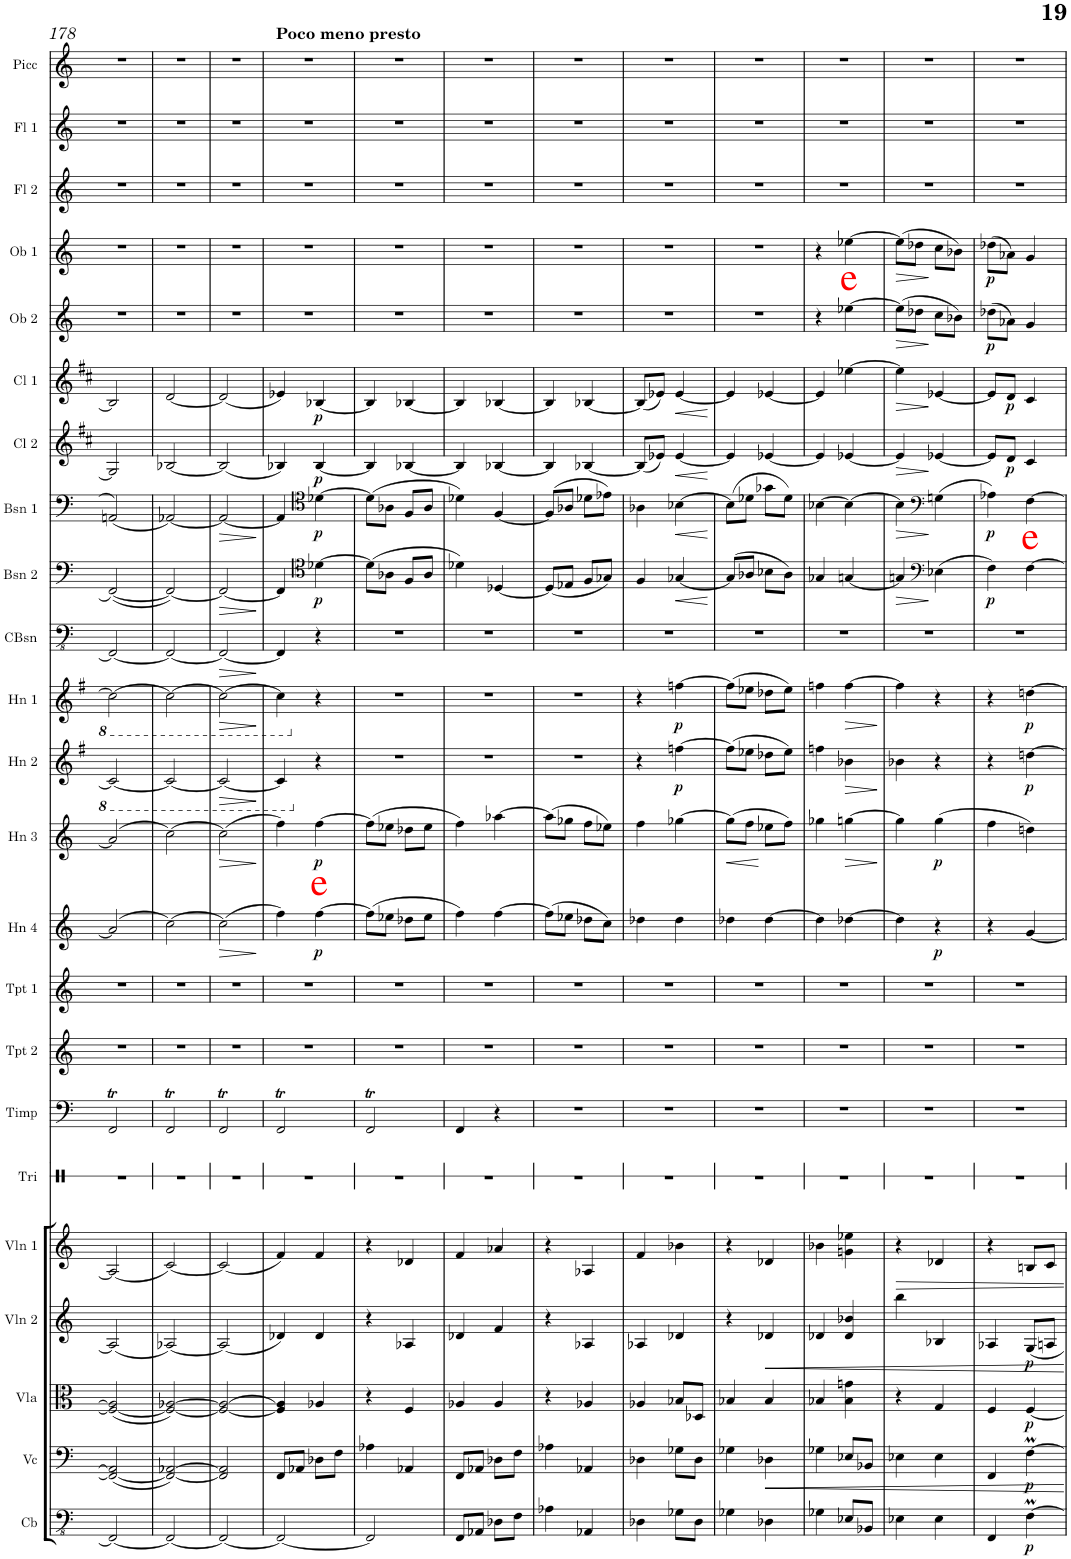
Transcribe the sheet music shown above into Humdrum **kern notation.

**kern	**dynam	**kern	**dynam	**kern	**dynam	**kern	**dynam	**kern	**kern	**kern	**kern	**kern	**kern	**dynam	**kern	**text	**dynam	**kern	**dynam	**kern	**dynam	**kern	**dynam	**kern	**dynam	**kern	**text	**dynam	**kern	**dynam	**kern	**dynam	**kern	**dynam	**kern	**text	**dynam	**kern	**kern	**kern
*part23	*part23	*part22	*part22	*part21	*part21	*part20	*part20	*part19	*part18	*part17	*part16	*part15	*part14	*part14	*part13	*part13	*part13	*part12	*part12	*part11	*part11	*part10	*part10	*part9	*part9	*part8	*part8	*part8	*part7	*part7	*part6	*part6	*part5	*part5	*part4	*part4	*part4	*part3	*part2	*part1
*staff23	*staff23	*staff22	*staff22	*staff21	*staff21	*staff20	*staff20	*staff19	*staff18	*staff17	*staff16	*staff15	*staff14	*staff14	*staff13	*staff13	*staff13	*staff12	*staff12	*staff11	*staff11	*staff10	*staff10	*staff9	*staff9	*staff8	*staff8	*staff8	*staff7	*staff7	*staff6	*staff6	*staff5	*staff5	*staff4	*staff4	*staff4	*staff3	*staff2	*staff1
*I"Contrabass	*	*I"Violoncello	*	*I"Viola	*	*I"Violin 2	*	*I"Violin 1	*I"Triangle	*I"Timpani	*I"C Trumpet 2	*I"C Trumpet 1	*I"C Horn 4	*	*I"C Horn 3	*	*	*I"F Horn 2	*	*I"F Horn 1	*	*I"Contrabassoon	*	*I"Bassoon 2	*	*I"Bassoon 1	*	*	*I"Bb Clarinet 2	*	*I"Bb Clarinet 1	*	*I"Oboe 2	*	*I"Oboe 1	*	*	*I"Flute 2	*I"Flute 1	*I"Piccolo
*I'Cb	*	*I'Vc	*	*I'Vla	*	*I'Vln 2	*	*I'Vln 1	*I'Tri	*I'Timp	*I'Tpt 2	*I'Tpt 1	*I'Hn 4	*	*I'Hn 3	*	*	*I'Hn 2	*	*I'Hn 1	*	*I'CBsn	*	*I'Bsn 2	*	*I'Bsn 1	*	*	*I'Cl 2	*	*I'Cl 1	*	*I'Ob 2	*	*I'Ob 1	*	*	*I'Fl 2	*I'Fl 1	*I'Picc
!!LO:PB:g=z
*clefFv4	*	*clefF4	*	*clefC3	*	*clefG2	*	*clefG2	*clefX	*clefF4	*clefG2	*clefG2	*clefG2	*	*clefG2	*	*	*clefG2	*	*clefG2	*	*clefFv4	*	*clefF4	*	*clefF4	*	*	*clefG2	*	*clefG2	*	*clefG2	*	*clefG2	*	*	*clefG2	*clefG2	*clefG2
*	*	*	*	*	*	*	*	*	*	*	*Trd1c2	*Trd1c2	*Trd7c12	*	*Trd7c12	*	*	*Trd4c7	*	*Trd4c7	*	*	*	*	*	*	*	*	*Trd1c2	*	*Trd1c2	*	*	*	*	*	*	*	*	*Trd-7c-12
*k[]	*	*k[]	*	*k[]	*	*k[]	*	*k[]	*k[]	*k[]	*k[]	*k[]	*k[]	*	*k[]	*	*	*k[f#]	*	*k[f#]	*	*k[]	*	*k[]	*	*k[]	*	*	*k[f#c#]	*	*k[f#c#]	*	*k[]	*	*k[]	*	*	*k[]	*k[]	*k[]
*M2/4	*	*M2/4	*	*M2/4	*	*M2/4	*	*M2/4	*M2/4	*M2/4	*M2/4	*M2/4	*M2/4	*	*M2/4	*	*	*M2/4	*	*M2/4	*	*M2/4	*	*M2/4	*	*M2/4	*	*	*M2/4	*	*M2/4	*	*M2/4	*	*M2/4	*	*	*M2/4	*M2/4	*M2/4
=178	=178	=178	=178	=178	=178	=178	=178	=178	=178	=178	=178	=178	=178	=178	=178	=178	=178	=178	=178	=178	=178	=178	=178	=178	=178	=178	=178	=178	=178	=178	=178	=178	=178	=178	=178	=178	=178	=178	=178	=178
2FFF/_	.	(2FF/_ 2AA/]	.	(2F/_ 2A/]	.	(2A/]	.	(2A/]	2r	2FF>/	2r	2r	(2a/]	.	(2a/]	.	.	2C/_	.	2c\_	.	2FFF/_	.	([2FF/	.	(2AAn/	.	.	2G/]	.	2B/]	.	2r	.	2r	.	.	2r	2r	2r
=179	=179	=179	=179	=179	=179	=179	=179	=179	=179	=179	=179	=179	=179	=179	=179	=179	=179	=179	=179	=179	=179	=179	=179	=179	=179	=179	=179	=179	=179	=179	=179	=179	=179	=179	=179	=179	=179	=179	=179	=179
2FFF/_	.	2FF/_ [2AA-X/)	.	2F/_ [2A-X/)	.	[2A-X/)	.	[2c/)	2r	2FF>/	2r	2r	[2cc\)	.	[2cc\)	.	.	2C/_	.	2c\_	.	2FFF/_	.	2FF/_)	.	[2AA-X/)	.	.	[2B-X/	.	[2d/	.	2r	.	2r	.	.	2r	2r	2r
=180	=180	=180	=180	=180	=180	=180	=180	=180	=180	=180	=180	=180	=180	=180	=180	=180	=180	=180	=180	=180	=180	=180	=180	=180	=180	=180	=180	=180	=180	=180	=180	=180	=180	=180	=180	=180	=180	=180	=180	=180
!	!	!	!	!	!	!	!	!	!	!	!	!	!	!LO:HP:b	!	!	!LO:HP:b	!	!LO:HP:b	!	!LO:HP:b	!	!LO:HP:b	!	!LO:HP:b	!	!	!LO:HP:b	!	!	!	!	!	!	!	!	!	!	!	!
2FFF/_	.	2FF/] 2AA-/]	.	2F/_ 2A-/_	.	(2A-/]	.	(2c/]	2r	2FF>/	2r	2r	(2cc\]	>	(2cc\]	.	>	2C/_	>	2c\_	>	2FFF/_	>	2FF/_	>	2AA-/_	.	>	(2B-/]	.	(2d/]	.	2r	.	2r	.	.	2r	2r	2r
.	.	.	.	.	.	.	.	.	.	.	.	.	.	]	.	.	]	.	]	.	]	.	]	.	]	.	.	]	.	.	.	.	.	.	.	.	.	.	.	.
=181	=181	=181	=181	=181	=181	=181	=181	=181	=181	=181	=181	=181	=181	=181	=181	=181	=181	=181	=181	=181	=181	=181	=181	=181	=181	=181	=181	=181	=181	=181	=181	=181	=181	=181	=181	=181	=181	=181	=181	=181
!	!	!	!	!	!	!	!	!	!	!	!	!	!	!	!	!	!	!	!	!	!	!	!	!	!	!	!	!	!	!	!	!	!	!	!	!	!	!	!	!LO:TX:a:B:t=Poco meno presto
2FFF/_	.	8FF/L	.	4F/] 4A-/]	.	4d-X/)	.	4f/)	2r	2FF>/	2r	2r	4ff\)	.	4ff\)	.	.	4C/]	.	4c\]	.	4FFF/]	.	4FF/]	.	4AA-/]	.	.	4B-X/)	.	4e-X/)	.	2r	.	2r	.	.	2r	2r	2r
.	.	8AA-X/J	.	.	.	.	.	.	.	.	.	.	.	.	.	.	.	.	.	.	.	.	.	.	.	.	.	.	.	.	.	.	.	.	.	.	.	.	.	.
*	*	*	*	*	*	*	*	*	*	*	*	*	*	*	*	*	*	*	*	*	*	*	*	*clefC4	*	*clefC4	*	*	*	*	*	*	*	*	*	*	*	*	*	*
!	!	!	!	!	!	!	!	!	!	!	!	!	!	!LO:DY:b	!	!LO:LY:b:color=#FF0000	!LO:DY:b	!	!	!	!	!	!	!	!LO:DY:b	!	!	!LO:DY:b	!	!LO:DY:b	!	!LO:DY:b	!	!	!	!	!	!	!	!
.	.	8D-X\L	.	4A-X/	.	4d-/	.	4f/	.	.	.	.	[4ff\	p	[4ff\	e	p	4r	.	4r	.	4r	.	[4d-X\	p	[4d-X\	.	p	[4B-/	p	[4B-X/	p	.	.	.	.	.	.	.	.
.	.	8F\J	.	.	.	.	.	.	.	.	.	.	.	.	.	.	.	.	.	.	.	.	.	.	.	.	.	.	.	.	.	.	.	.	.	.	.	.	.	.
=182	=182	=182	=182	=182	=182	=182	=182	=182	=182	=182	=182	=182	=182	=182	=182	=182	=182	=182	=182	=182	=182	=182	=182	=182	=182	=182	=182	=182	=182	=182	=182	=182	=182	=182	=182	=182	=182	=182	=182	=182
2FFF/]	.	4A-X\	.	4r	.	4r	.	4r	2r	2FF>/	2r	2r	(8ff\L]	.	(8ff\L]	.	.	2r	.	2r	.	2r	.	(8d-\L]	.	(8d-\L]	.	.	4B-/]	.	4B-/]	.	2r	.	2r	.	.	2r	2r	2r
.	.	.	.	.	.	.	.	.	.	.	.	.	8ee-X\J	.	8ee-X\J	.	.	.	.	.	.	.	.	8A-X\J	.	8A-X\J	.	.	.	.	.	.	.	.	.	.	.	.	.	.
.	.	4AA-X/	.	4F/	.	4A-X/	.	4d-X/	.	.	.	.	8dd-X\L	.	8dd-X\L	.	.	.	.	.	.	.	.	8F/L	.	8F/L	.	.	[4B-X/	.	[4B-X/	.	.	.	.	.	.	.	.	.
.	.	.	.	.	.	.	.	.	.	.	.	.	8ee-\J	.	8ee-\J	.	.	.	.	.	.	.	.	8A-/J	.	8A-/J	.	.	.	.	.	.	.	.	.	.	.	.	.	.
=183	=183	=183	=183	=183	=183	=183	=183	=183	=183	=183	=183	=183	=183	=183	=183	=183	=183	=183	=183	=183	=183	=183	=183	=183	=183	=183	=183	=183	=183	=183	=183	=183	=183	=183	=183	=183	=183	=183	=183	=183
8FFF/L	.	8FF/L	.	4A-X/	.	4d-X/	.	4f/	2r	4FF/	2r	2r	4ff\)	.	4ff\)	.	.	2r	.	2r	.	2r	.	4d-X\)	.	4d-X\)	.	.	4B-/]	.	4B-/]	.	2r	.	2r	.	.	2r	2r	2r
8AAA-X/J	.	8AA-X/J	.	.	.	.	.	.	.	.	.	.	.	.	.	.	.	.	.	.	.	.	.	.	.	.	.	.	.	.	.	.	.	.	.	.	.	.	.	.
8DD-X\L	.	8D-X\L	.	4A-/	.	4f/	.	4a-X/	.	4r	.	.	[4ff\	.	[4aa-X\	.	.	.	.	.	.	.	.	[4D-X/	.	[4F/	.	.	[4B-X/	.	[4B-X/	.	.	.	.	.	.	.	.	.
8FF\J	.	8F\J	.	.	.	.	.	.	.	.	.	.	.	.	.	.	.	.	.	.	.	.	.	.	.	.	.	.	.	.	.	.	.	.	.	.	.	.	.	.
=184	=184	=184	=184	=184	=184	=184	=184	=184	=184	=184	=184	=184	=184	=184	=184	=184	=184	=184	=184	=184	=184	=184	=184	=184	=184	=184	=184	=184	=184	=184	=184	=184	=184	=184	=184	=184	=184	=184	=184	=184
4AA-X\	.	4A-X\	.	4r	.	4r	.	4r	2r	2r	2r	2r	(8ff\L]	.	(8aa-\L]	.	.	2r	.	2r	.	2r	.	(8D-/L]	.	(8F/L]	.	.	4B-/]	.	4B-/]	.	2r	.	2r	.	.	2r	2r	2r
.	.	.	.	.	.	.	.	.	.	.	.	.	8ee-X\J	.	8gg-X\J	.	.	.	.	.	.	.	.	8E-X/J	.	8A-X/J	.	.	.	.	.	.	.	.	.	.	.	.	.	.
4AAA-X/	.	4AA-X/	.	4A-X/	.	4A-X/	.	4A-X/	.	.	.	.	8dd-X\L	.	8ff\L	.	.	.	.	.	.	.	.	8F/L	.	8d-X\L	.	.	[4B-X/	.	[4B-X/	.	.	.	.	.	.	.	.	.
.	.	.	.	.	.	.	.	.	.	.	.	.	8cc\J)	.	8ee-X\J)	.	.	.	.	.	.	.	.	8G-X/J)	.	8e-X\J)	.	.	.	.	.	.	.	.	.	.	.	.	.	.
=185	=185	=185	=185	=185	=185	=185	=185	=185	=185	=185	=185	=185	=185	=185	=185	=185	=185	=185	=185	=185	=185	=185	=185	=185	=185	=185	=185	=185	=185	=185	=185	=185	=185	=185	=185	=185	=185	=185	=185	=185
4DD-X\	.	4D-X\	.	4A-X/	.	4A-X/	.	4f/	2r	2r	2r	2r	4dd-X\	.	4ff\	.	.	4r	.	4r	.	2r	.	4F/	.	4A-X\	.	.	(8B-/L]	.	(8B-/L]	.	2r	.	2r	.	.	2r	2r	2r
.	.	.	.	.	.	.	.	.	.	.	.	.	.	.	.	.	.	.	.	.	.	.	.	.	.	.	.	.	8e-X/J)	.	8e-X/J)	.	.	.	.	.	.	.	.	.
!	!	!	!	!	!	!	!	!	!	!	!	!	!	!	!	!	!	!	!LO:DY:b	!	!LO:DY:b	!	!	!	!LO:HP:b	!	!	!LO:HP:b	!	!LO:HP:b	!	!LO:HP:b	!	!	!	!	!	!	!	!
8GG-X\L	.	8G-X\L	.	8B-X/L	.	4d-X/	.	4b-X\	.	.	.	.	4dd-\	.	[4gg-X\	.	.	[4ffn\	p	[4ffn\	p	.	.	[4G-X/	<	[4B-X\	.	<	[4e-/	<	[4e-/	<	.	.	.	.	.	.	.	.
8DD-\J	.	8D-\J	.	8D-X/J	.	.	.	.	.	.	.	.	.	.	.	.	.	.	.	.	.	.	.	.	.	.	.	.	.	.	.	.	.	.	.	.	.	.	.	.
.	.	.	.	.	.	.	.	.	.	.	.	.	.	.	.	.	.	.	.	.	.	.	.	.	[	.	.	[	.	[	.	[	.	.	.	.	.	.	.	.
=186	=186	=186	=186	=186	=186	=186	=186	=186	=186	=186	=186	=186	=186	=186	=186	=186	=186	=186	=186	=186	=186	=186	=186	=186	=186	=186	=186	=186	=186	=186	=186	=186	=186	=186	=186	=186	=186	=186	=186	=186
!	!	!	!	!	!	!	!	!	!	!	!	!	!	!	!	!	!LO:HP:b	!	!	!	!	!	!	!	!	!	!	!	!	!	!	!	!	!	!	!	!	!	!	!
4GG-X\	.	4G-X\	.	4B-X/	.	4r	.	4r	2r	2r	2r	2r	4dd-X\	.	(8gg-\L]	.	<	(8ff\L]	.	(8ff\L]	.	2r	.	(8G-/L]	.	(8B-\L]	.	.	4e-/]	.	4e-/]	.	2r	.	2r	.	.	2r	2r	2r
.	.	.	.	.	.	.	.	.	.	.	.	.	.	.	8ff\J	.	.	8ee-X\J	.	8ee-X\J	.	.	.	8A-X/J	.	8d-X\J	.	.	.	.	.	.	.	.	.	.	.	.	.	.
4DD-X\	.	4D-X\	.	4B-/	.	4d-X/	.	4d-X/	.	.	.	.	[4dd-\	.	8ee-X\L	.	[	8dd-X\L	.	8dd-X\L	.	.	.	8B-X\L	.	8g-X\L	.	.	[4e-X/	.	[4e-X/	.	.	.	.	.	.	.	.	.
.	.	.	.	.	.	.	.	.	.	.	.	.	.	.	8ff\J)	.	.	8ee-\J)	.	8ee-\J)	.	.	.	8A-\J)	.	8d-\J)	.	.	.	.	.	.	.	.	.	.	.	.	.	.
=187	=187	=187	=187	=187	=187	=187	=187	=187	=187	=187	=187	=187	=187	=187	=187	=187	=187	=187	=187	=187	=187	=187	=187	=187	=187	=187	=187	=187	=187	=187	=187	=187	=187	=187	=187	=187	=187	=187	=187	=187
4GG-X\	.	4G-X\	.	4B-X/	.	4d-X/	.	4b-X\	2r	2r	2r	2r	4dd-\]	.	4gg-X\	.	.	4ffn\	.	4ffn\	.	2r	.	4G-X/	.	[4B-X\	.	.	4e-/]	.	4e-/]	.	4r	.	4r	.	.	2r	2r	2r
!	!	!	!	!	!	!	!	!	!	!	!	!	!	!	!	!	!LO:HP:b	!	!LO:HP:b	!	!LO:HP:b	!	!	!	!	!	!	!	!	!	!	!	!	!	!	!LO:LY:b:color=#FF0000	!	!	!	!
8EE-X/L	.	8E-X/L	.	4B-\ 4gn\	.	4d-/ 4b-X/	.	4gn\ 4ee-X\	.	.	.	.	[4dd-X\	.	[4ggn\	.	>	4b-X\	>	[4ff\	>	.	.	[4Gn/	.	4B-\_	.	.	[4e-X/	.	[4ee-X\	.	[4ee-X\	.	[4ee-X\	e	.	.	.	.
8BBB-X/J	.	8BB-X/J	.	.	.	.	.	.	.	.	.	.	.	.	.	.	.	.	.	.	.	.	.	.	.	.	.	.	.	.	.	.	.	.	.	.	.	.	.	.
.	.	.	.	.	.	.	.	.	.	.	.	.	.	.	.	.	]	.	]	.	]	.	.	.	.	.	.	.	.	.	.	.	.	.	.	.	.	.	.	.
=188	=188	=188	=188	=188	=188	=188	=188	=188	=188	=188	=188	=188	=188	=188	=188	=188	=188	=188	=188	=188	=188	=188	=188	=188	=188	=188	=188	=188	=188	=188	=188	=188	=188	=188	=188	=188	=188	=188	=188	=188
!	!	!	!	!	!	!	!	!	!	!	!	!	!	!	!	!	!	!	!	!	!	!	!	!	!LO:HP:b	!	!	!LO:HP:b	!	!LO:HP:b	!	!LO:HP:b	!	!LO:HP:b	!	!	!LO:HP:b	!	!	!
4EE-X\	.	4E-X\	.	4r	.	4bb\	.	4r	2r	2r	2r	2r	4dd-\]	.	4gg\]	.	.	4b-X\	.	4ff\]	.	2r	.	4Gn/]	>	4B-\]	.	>	4e-/]	>	4ee-\]	>	(8ee-\L]	>	(8ee-\L]	.	>	2r	2r	2r
.	.	.	.	.	.	.	.	.	.	.	.	.	.	.	.	.	.	.	.	.	.	.	.	.	.	.	.	.	.	.	.	.	8dd-X\J	.	8dd-X\J	.	.	.	.	.
*	*	*	*	*	*	*	*	*	*	*	*	*	*	*	*	*	*	*	*	*	*	*	*	*clefF4	*	*clefF4	*	*	*	*	*	*	*	*	*	*	*	*	*	*
!	!	!	!	!	!	!	!	!	!	!	!	!	!	!LO:DY:b	!	!	!LO:DY:b	!	!	!	!	!	!	!	!	!	!	!	!	!	!	!	!	!	!	!	!	!	!	!
4EE-\	.	4E-\	.	4G/	.	4B-X/	.	4d-X/	.	.	.	.	4r	p	(4gg\	.	p	4r	.	4r	.	.	.	(4E-X\	]	(4Gn\	.	]	[4e-X/	]	[4e-X/	]	8cc\L	]	8cc\L	.	]	.	.	.
.	.	.	.	.	.	.	.	.	.	.	.	.	.	.	.	.	.	.	.	.	.	.	.	.	.	.	.	.	.	.	.	.	8b-X\J)	.	8b-X\J)	.	.	.	.	.
=189	=189	=189	=189	=189	=189	=189	=189	=189	=189	=189	=189	=189	=189	=189	=189	=189	=189	=189	=189	=189	=189	=189	=189	=189	=189	=189	=189	=189	=189	=189	=189	=189	=189	=189	=189	=189	=189	=189	=189	=189
!	!	!	!	!	!	!	!	!	!	!	!	!	!	!	!	!	!	!	!	!	!	!	!	!	!LO:DY:b	!	!	!LO:DY:b	!	!	!	!	!	!LO:DY:b	!	!	!LO:DY:b	!	!	!
4FFF/	.	4FF/	.	4F/	.	4A-X/	.	4r	2r	2r	2r	2r	4r	.	4ff\	.	.	4r	.	4r	.	2r	.	4F\)	p	4A-X\)	.	p	8e-/L]	.	8e-/L]	.	(8dd-X\L	p	(8dd-X\L	.	p	2r	2r	2r
!	!	!	!	!	!	!	!	!	!	!	!	!	!	!	!	!	!	!	!	!	!	!	!	!	!	!	!	!	!	!LO:DY:b	!	!LO:DY:b	!	!	!	!	!	!	!	!
.	.	.	.	.	.	.	.	.	.	.	.	.	.	.	.	.	.	.	.	.	.	.	.	.	.	.	.	.	8d/J	p	8d/J	p	8a-X\J)	.	8a-X\J)	.	.	.	.	.
!	!LO:DY:b	!	!LO:DY:b	!	!LO:DY:b	!	!LO:DY:b	!	!	!	!	!	!	!	!	!	!	!	!LO:DY:b	!	!LO:DY:b	!	!	!	!	!	!LO:LY:b:color=#FF0000	!	!	!	!	!	!	!	!	!	!	!	!	!
[4FF>\	p	[4F>\	p	[4F/	p	8G/L	p	8Bn/L	.	.	.	.	[4g/	.	4ddn\)	.	.	[4ddn\	p	[4ddn\	p	.	.	[4F\	.	[4F\	e	.	4c#/	.	4c#/	.	4g/	.	4g/	.	.	.	.	.
.	.	.	.	.	.	8An/J	.	8c/J	.	.	.	.	.	.	.	.	.	.	.	.	.	.	.	.	.	.	.	.	.	.	.	.	.	.	.	.	.	.	.	.
=	=	=	=	=	=	=	=	=	=	=	=	=	=	=	=	=	=	=	=	=	=	=	=	=	=	=	=	=	=	=	=	=	=	=	=	=	=	=	=	=
*-	*-	*-	*-	*-	*-	*-	*-	*-	*-	*-	*-	*-	*-	*-	*-	*-	*-	*-	*-	*-	*-	*-	*-	*-	*-	*-	*-	*-	*-	*-	*-	*-	*-	*-	*-	*-	*-	*-	*-	*-
